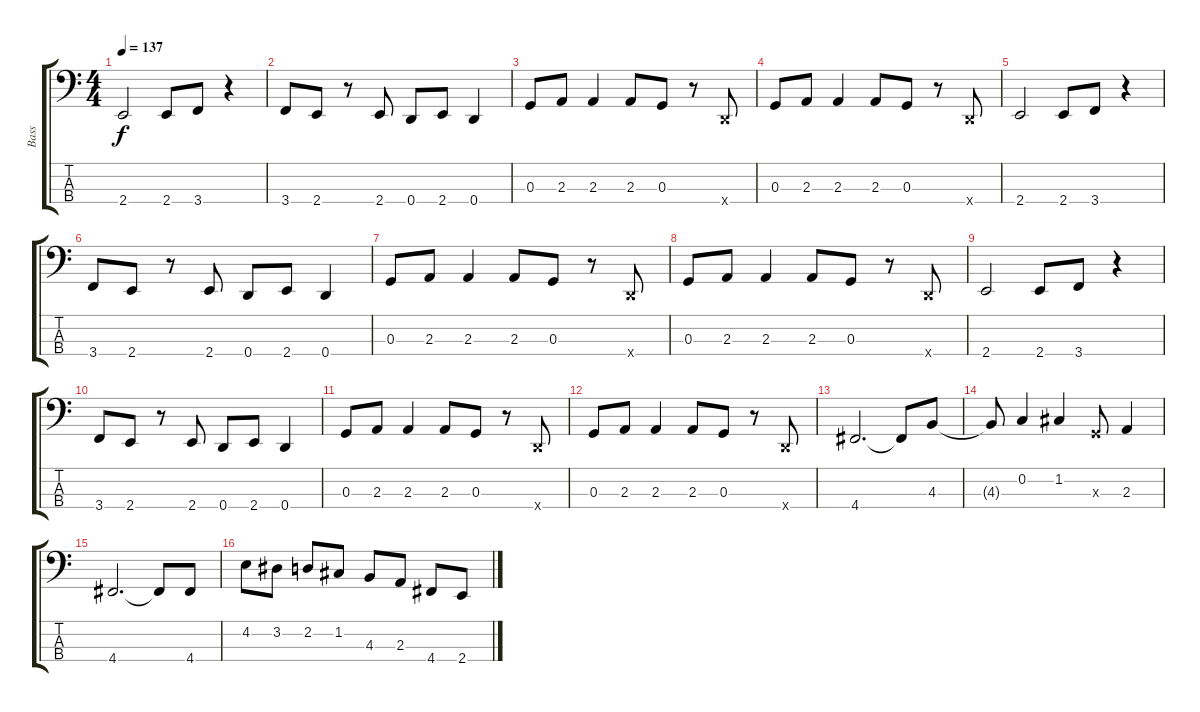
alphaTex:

\track ("Bass" "Bass") {instrument electricbassfinger}
\staff {score tabs}
\tuning (F2 C2 G1 D1) {hide}
\ts (4 4)
\tempo 137
\clef f4
\ks c
2.4.2{dy f} 2.4.8 3.4.8 r.4 |
3.4.8 2.4.8 r.8 2.4.8 0.4.8 2.4.8 0.4.4 |
0.3.8 2.3.8 2.3.4 2.3.8 0.3.8 r.8 0.4{x}.8 |
0.3.8 2.3.8 2.3.4 2.3.8 0.3.8 r.8 0.4{x}.8 |
2.4.2 2.4.8 3.4.8 r.4 |
3.4.8 2.4.8 r.8 2.4.8 0.4.8 2.4.8 0.4.4 |
0.3.8 2.3.8 2.3.4 2.3.8 0.3.8 r.8 0.4{x}.8 |
0.3.8 2.3.8 2.3.4 2.3.8 0.3.8 r.8 0.4{x}.8 |
2.4.2 2.4.8 3.4.8 r.4 |
3.4.8 2.4.8 r.8 2.4.8 0.4.8 2.4.8 0.4.4 |
0.3.8 2.3.8 2.3.4 2.3.8 0.3.8 r.8 0.4{x}.8 |
0.3.8 2.3.8 2.3.4 2.3.8 0.3.8 r.8 0.4{x}.8 |
4.4.2{d} 4.4{t}.8 4.3.8 |
4.3{t}.8 0.2.4 1.2.4 0.3{x}.8 2.3.4 |
4.4.2{d} 4.4{t}.8 4.4.8 |
4.2.8 3.2.8 2.2.8 1.2.8 4.3.8 2.3.8 4.4.8 2.4.8
